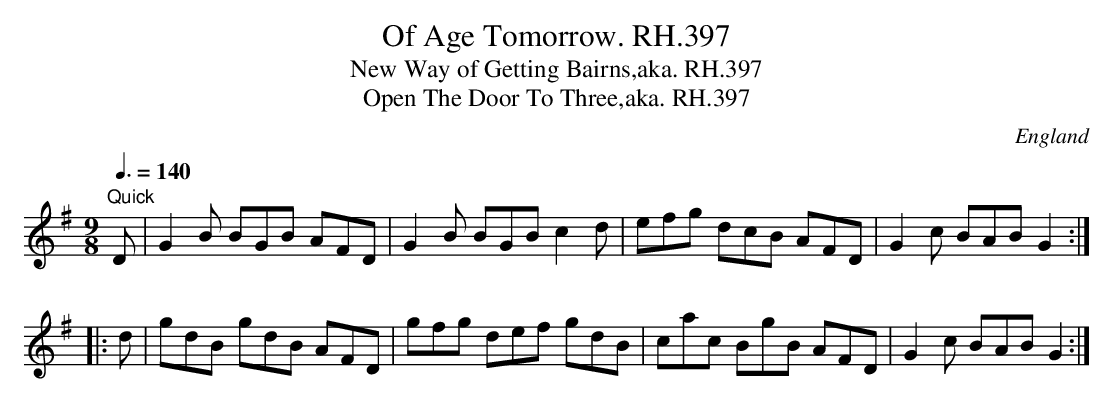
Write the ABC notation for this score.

X:1
T:Of Age Tomorrow. RH.397
T:New Way of Getting Bairns,aka. RH.397
T:Open The Door To Three,aka. RH.397
L:1/8
M:9/8
O:England
Q:3/8=140
K:G
"Quick"D|G2B BGB AFD|G2B BGB c2d|\
efg dcB AFD|G2c BAB G2:|!
|:d|gdB gdB AFD|gfg def gdB|\
cac BgB AFD|G2c BAB G2:|
